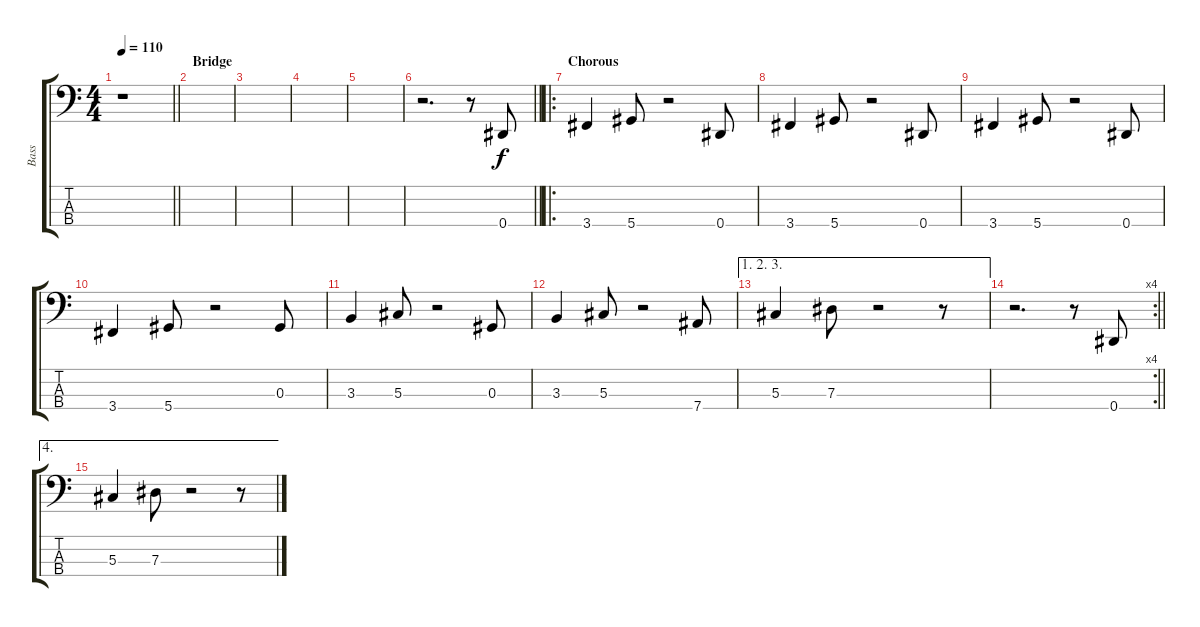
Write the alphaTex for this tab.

\track ("Bass" "Bass") {instrument electricbassfinger}
\staff {score tabs}
\tuning (Gb2 Db2 Ab1 Eb1) {hide}
\ts (4 4)
\tempo 110
\clef f4
\barLineRight lightlight
\ks c
r.1{dy f} |
\section ("" "Bridge")
|
|
|
|
\barLineRight lightlight
r.2{d} r.8 0.4.8 |
\ro
\section ("" "Chorous ")
3.4.4 5.4.8 r.2 0.4.8 |
3.4.4 5.4.8 r.2 0.4.8 |
3.4.4 5.4.8 r.2 0.4.8 |
3.4.4 5.4.8 r.2 0.3.8 |
3.3.4 5.3.8 r.2 0.3.8 |
3.3.4 5.3.8 r.2 7.4.8 |
\ae (1 2 3)
5.3.4 7.3.8 r.2 r.8 |
\rc 4
\barLineRight lightlight
r.2{d} r.8 0.4.8 |
\ae 4
5.3.4 7.3.8 r.2 r.8
